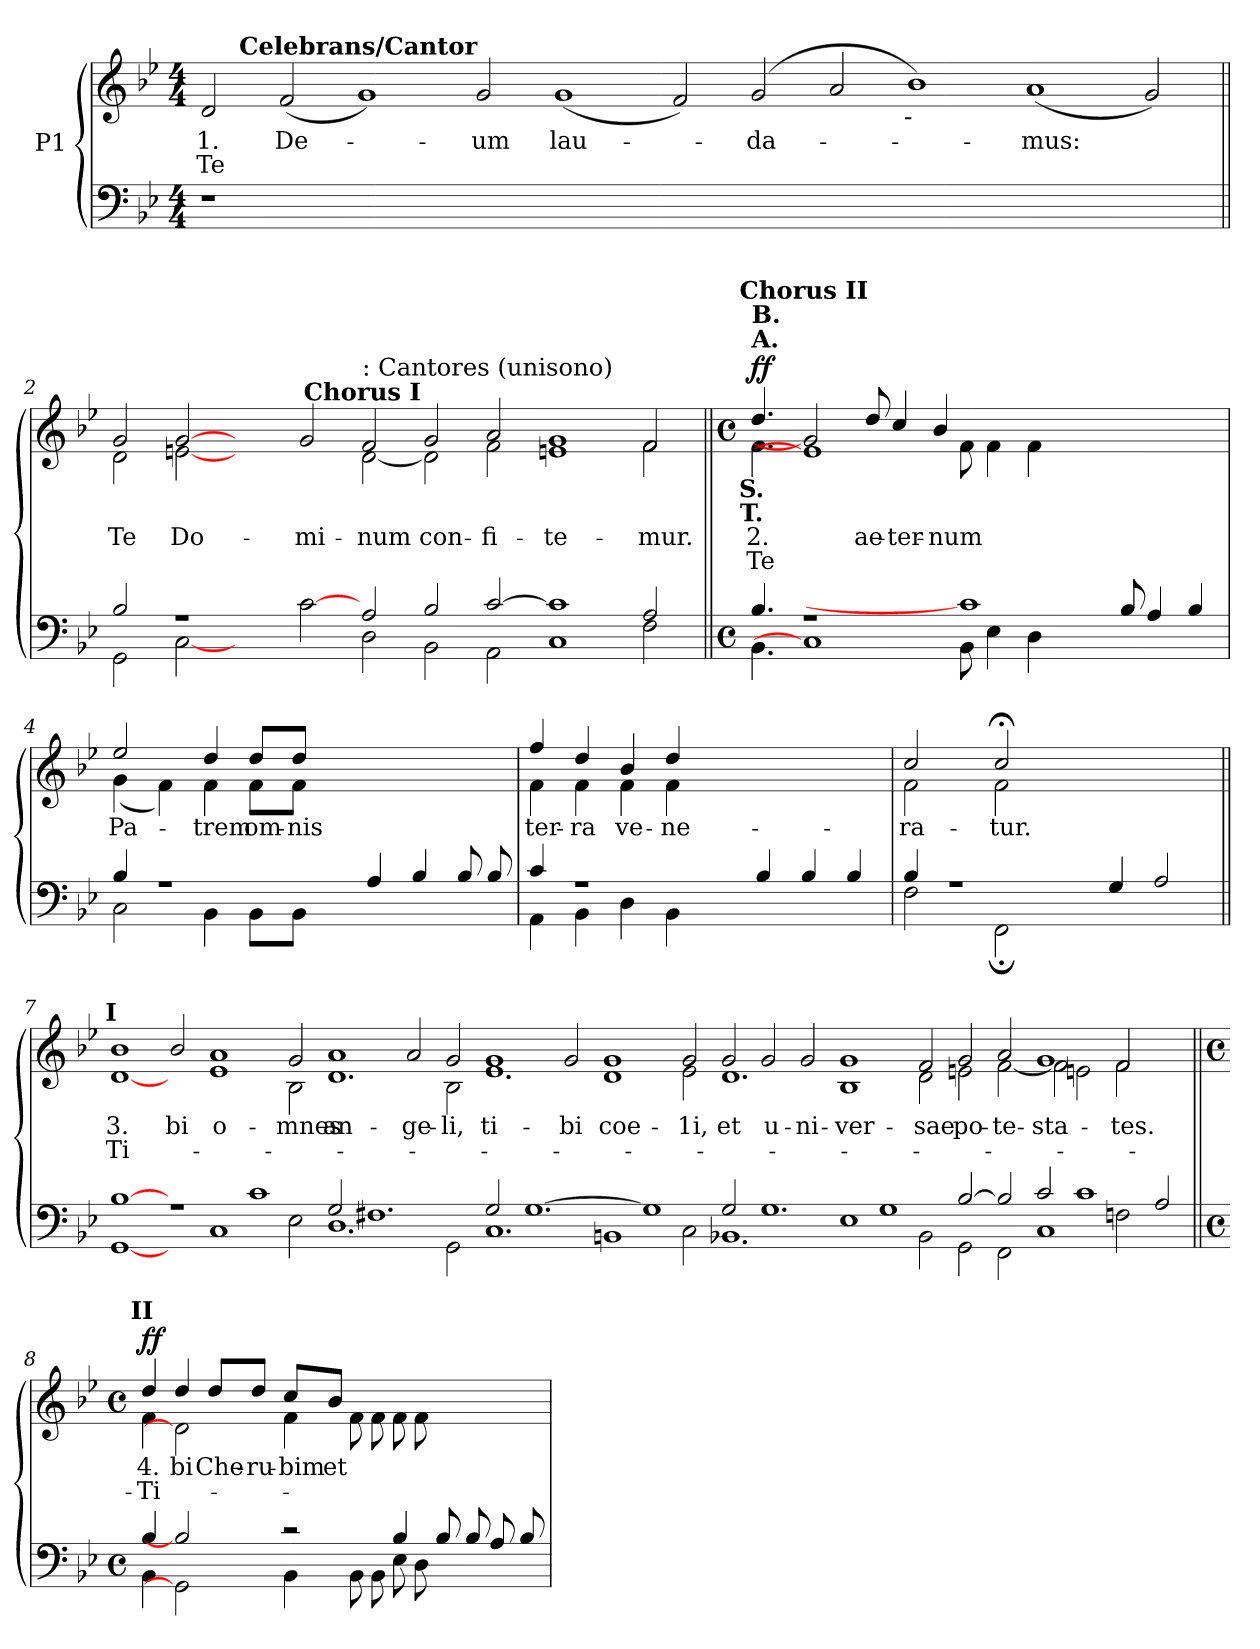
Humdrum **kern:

**kern	**kern	**text	**text	**dynam
*part1	*part1	*part1	*part1	*part1
*staff2	*staff1	*staff1	*staff1	*staff1/2
*I"P1	*	*	*	*
!!LO:PB:g=z
*clefF4	*clefG2	*	*	*
*k[b-e-]	*k[b-e-]	*	*	*
*B-:	*B-:	*	*	*
*M4/4	*M4/4	*	*	*
=1	=1	=1	=1	=1
!	!	!LO:LY:b:color=#000000	!LO:LY:b:color=#000000	!
1r	2di/	1.	Te	.
!	!	!LO:LY:b:color=#000000	!	!
.	(2fi/	De-	.	.
!	!LO:TX:a:B:cj:t=Celebrans/Cantor	!	!	!
00ryy	1gi)	.	.	.
!	!	!LO:LY:b:color=#000000	!	!
.	2gi/	-um	.	.
!	!	!LO:LY:b:color=#000000	!	!
.	(1gi	lau-	.	.
.	2fi/)	.	.	.
!	!	!LO:LY:b:color=#000000	!	!
.	(2gi/	-da-	.	.
.	2ai/	.	.	.
!	!LO:TX:b:cj:t=-	!	!	!
0ryy	1b-i)	.	.	.
!	!	!LO:LY:b:color=#000000	!	!
.	(1ai	-mus:	.	.
2ryy	2gi/)	.	.	.
=2||	=2||	=2||	=2||	=2||
*^	*	*	*	*
!	!	!	!LO:LY:b:color=#000000	!	!
*	*	*^	*	*	*
2B-i/	2GGi\	2gi/	2di\	Te	.	.
!	!	!	!	!LO:LY:b:color=#000000	!	!
1r	[2Ci	[2gi	[2eni	Do-	.	.
.	1ryy	2ryy	1ryy	.	.	.
!	!	!	!	!LO:LY:b:color=#000000	!	!
[2ci	.	2gi/	.	-mi-	.	.
!	!	!LO:TX:a:B:cj:t=Chorus I	!	!	!	!
!	!	!LO:TX:t=&colon; Cantores (unisono)	!	!	!	!
!	!	!	!	!LO:LY:b:color=#000000	!	!
2Ai/	2Di\	2fi/	[2di\	-num	.	.
!	!	!	!	!LO:LY:b:color=#000000	!	!
2B-i/	2BB-i\	2gi/	2di\]	con-	.	.
!	!	!	!	!LO:LY:b:color=#000000	!	!
[2ci/	2AAi\	2ai/	2fi\	-fi-	.	.
!	!	!	!	!LO:LY:b:color=#000000	!	!
1ci]	1Ci	1gi	1eni	-te-	.	.
!	!	!	!	!LO:LY:b:color=#000000	!	!
2Ai/	2Fi\	2fi/	2fi\	-mur.	.	.
!!LO:LB:g=z	!!
=3||	=3||	=3||	=3||	=3||	=3||	=3||
*M4/4	*	*M4/4	*	*	*	*
*met(c)	*	*met(c)	*	*	*	*
!	!	!LO:TX:b:B:cj:t=S.	!	!	!	!
!	!	!LO:TX:B:t=A.	!	!	!	!
!	!	!LO:TX:b:B:cj:t=T.	!	!	!	!
!	!	!LO:TX:B:t=B.	!	!	!	!
!	!	!	!	!LO:LY:b:color=#000000	!LO:LY:b:color=#000000	!
4.B-i/	4.BB-i\	4.ddi/	4.fi\	2.	Te	f f
!	!	!LO:TX:a:B:cj:t=Chorus II	!	!	!	!
1r	1Ci]	2gi]	1ei]	.	.	.
!	!	!	!	!LO:LY:b:color=#000000	!	!
.	.	8ddi/	.	ae-	.	.
!	!	!	!	!LO:LY:b:color=#000000	!	!
.	.	4cci/	.	-ter-	.	.
!	!	!	!	!LO:LY:b:color=#000000	!	!
.	.	4b-i/	.	-num	.	.
1ci]	8BB-i\	.	8fi\	.	.	.
.	4E-i\	1ryy	4fi\	.	.	.
.	4Di\	.	4fi\	.	.	.
.	1ryy	.	1ryy	.	.	.
8B-i/	.	.	.	.	.	.
4Ai/	.	2ryy	.	.	.	.
4B-i/	.	.	.	.	.	.
=4	=4	=4	=4	=4	=4	=4
!	!	!	!	!LO:LY:b:color=#000000	!	!
4B-i/	2Ci\	2ee-i/	(4gi\	Pa-	.	.
1r	.	.	4fi\)	.	.	.
!	!	!	!	!LO:LY:b:color=#000000	!	!
.	4BB-i\	4ddi/	4fi\	-trem	.	.
!	!	!	!	!LO:LY:b:color=#000000	!	!
.	8BB-i\L	8ddi/L	8fi\L	om-	.	.
!	!	!	!	!LO:LY:b:color=#000000	!	!
.	8BB-i\J	8ddi/J	8fi\J	-nis	.	.
.	1ryy	1ryy	1ryy	.	.	.
4Ai/	.	.	.	.	.	.
4B-i/	.	.	.	.	.	.
8B-i/	.	.	.	.	.	.
8B-i/	.	.	.	.	.	.
=5	=5	=5	=5	=5	=5	=5
!	!	!	!	!LO:LY:b:color=#000000	!	!
4ci/	4AAi\	4ffi/	4fi\	ter-	.	.
!	!	!	!	!LO:LY:b:color=#000000	!	!
1r	4BB-i\	4ddi/	4fi\	-ra	.	.
!	!	!	!	!LO:LY:b:color=#000000	!	!
.	4Di\	4b-i/	4fi\	ve-	.	.
!	!	!	!	!LO:LY:b:color=#000000	!	!
.	4BB-i\	4ddi/	4fi\	-ne-	.	.
.	1ryy	1ryy	1ryy	.	.	.
4B-i/	.	.	.	.	.	.
4B-i/	.	.	.	.	.	.
4B-i/	.	.	.	.	.	.
=6	=6	=6	=6	=6	=6	=6
!	!	!	!	!LO:LY:b:color=#000000	!	!
4B-i/	2Fi\	2cci/	2fi\	-ra-	.	.
1r	.	.	.	.	.	.
!	!	!	!	!LO:LY:b:color=#000000	!	!
.	2FF;i\	2cc;i/	2fi\	-tur.	.	.
.	1ryy	1ryy	1ryy	.	.	.
4Gi/	.	.	.	.	.	.
2Ai/	.	.	.	.	.	.
!!LO:LB:g=z	!!
=7||	=7||	=7||	=7||	=7||	=7||	=7||
!	!	!LO:TX:a:B:cj:t=I	!	!	!	!
!	!	!	!	!LO:LY:b:color=#000000	!LO:LY:b:color=#000000	!
[1B-i	[1GGi	1b-i	[1di	3.	Ti-	.
!	!	!	!	!LO:LY:b:color=#000000	!	!
1r	2ryy	2b-i/	2ryy	-bi	.	.
!	!	!	!	!LO:LY:b:color=#000000	!	!
.	1Ci	1ai	1e-i	o-	.	.
1ci	.	.	.	.	.	.
!	!	!	!	!LO:LY:b:color=#000000	!	!
.	2E-i\	2gi/	2B-i\	-mnes	.	.
!	!	!	!	!LO:LY:b:color=#000000	!	!
2Gi/	1.Di	1ai	1.di	an-	.	.
1.F#Xi	.	.	.	.	.	.
!	!	!	!	!LO:LY:b:color=#000000	!	!
.	.	2ai/	.	-ge-	.	.
!	!	!	!	!LO:LY:b:color=#000000	!	!
.	2GGi\	2gi/	2B-i\	-li,	.	.
!	!	!	!	!LO:LY:b:color=#000000	!	!
2Gi/	1.Ci	1gi	1.e-i	ti-	.	.
[1.Gi	.	.	.	.	.	.
!	!	!	!	!LO:LY:b:color=#000000	!	!
.	.	2gi/	.	-bi	.	.
!	!	!	!	!LO:LY:b:color=#000000	!	!
.	1BBni	1gi	1di	coe-	.	.
1Gi]	.	.	.	.	.	.
!	!	!	!	!LO:LY:b:color=#000000	!	!
.	2Ci\	2gi/	2e-i\	-1i,	.	.
!	!	!	!	!LO:LY:b:color=#000000	!	!
2Gi/	1.BB-Xi	2gi/	1.di	et	.	.
!	!	!	!	!LO:LY:b:color=#000000	!	!
1.Gi	.	2gi/	.	u-	.	.
!	!	!	!	!LO:LY:b:color=#000000	!	!
.	.	2gi/	.	-ni-	.	.
!	!	!	!	!LO:LY:b:color=#000000	!	!
.	1E-i	1gi	1B-i	-ver-	.	.
1Gi	.	.	.	.	.	.
!	!	!	!	!LO:LY:b:color=#000000	!	!
.	2BB-i\	2fi/	2di\	-sae	.	.
!	!	!	!	!LO:LY:b:color=#000000	!	!
[2B-i/	2GGi\	2gi/	2eni\	po-	.	.
!	!	!	!	!LO:LY:b:color=#000000	!	!
2B-i/]	2FFi\	2ai/	[2fi\	-te-	.	.
!	!	!	!	!LO:LY:b:color=#000000	!	!
2ci/	1Ci	1gi	2fi\]	-sta-	.	.
1ci	.	.	2eni\	.	.	.
!	!	!	!	!LO:LY:b:color=#000000	!	!
.	2Fi\	2fi/	2fi\	-tes.	.	.
2Ai/	2ryy	2ryy	2ryy	.	.	.
!!LO:LB:g=z	!!
=8||	=8||	=8||	=8||	=8||	=8||	=8||
*M4/4	*	*M4/4	*	*	*	*
*met(c)	*	*met(c)	*	*	*	*
!	!	!LO:TX:a:B:cj:t=II	!	!	!	!
!	!	!	!	!LO:LY:b:color=#000000	!LO:LY:b:color=#000000	!
4B-i/	4BB-i\	4ddi/	4fi\	4.	Ti-	f f
!	!	!	!	!LO:LY:b:color=#000000	!	!
2B-i]	2GGi]	4ddi/	2di]	-bi	.	.
!	!	!	!	!LO:LY:b:color=#000000	!	!
.	.	8ddi/L	.	Che-	.	.
!	!	!	!	!LO:LY:b:color=#000000	!	!
.	.	8ddi/J	.	-ru-	.	.
!	!	!	!	!LO:LY:b:color=#000000	!	!
2r	4BB-i\	8cci/L	4fi\	-bim	.	.
!	!	!	!	!LO:LY:b:color=#000000	!	!
.	.	8b-i/J	.	et	.	.
.	8BB-i\	2ryy	8fi\	.	.	.
.	8BB-i\	.	8fi\	.	.	.
4B-i/	8E-i\	.	8fi\	.	.	.
.	8Di\	.	8fi\	.	.	.
8B-i/	2ryy	2ryy	2ryy	.	.	.
8B-i/	.	.	.	.	.	.
8Ai/	.	.	.	.	.	.
8B-i/	.	.	.	.	.	.
*v	*v	*	*	*	*	*
*	*v	*v	*	*	*
=	=	=	=	=
*-	*-	*-	*-	*-
